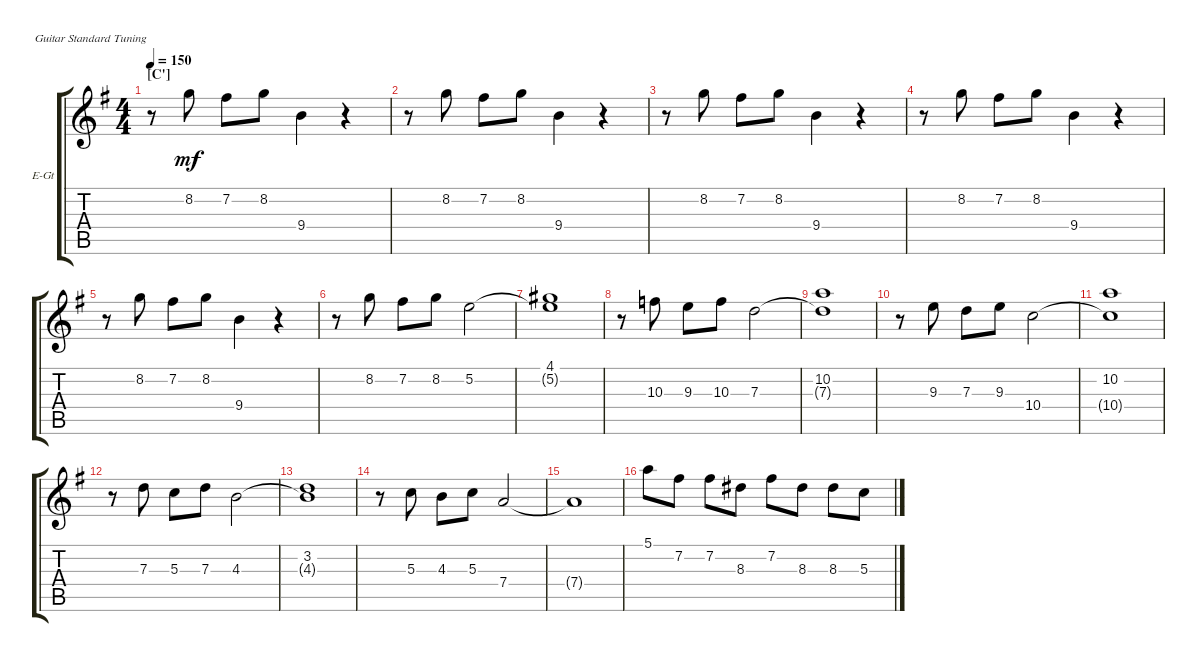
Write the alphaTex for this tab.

\defaultSystemsLayout 4
\bracketExtendMode groupsimilarinstruments
\firstSystemTrackNameOrientation horizontal
\otherSystemsTrackNameOrientation horizontal
\track ("Electric Guitar" "E-Gt") {instrument electricguitarclean}
\staff {score tabs}
\tuning (E4 B3 G3 D3 A2 E2)
\ts (4 4)
\section ("C'" "")
\tempo 150
\clef g2
\ks g
r.8{dy mf} 8.2.8 7.2.8 8.2.8 9.4.4 r.4 |
r.8 8.2.8 7.2.8 8.2.8 9.4.4 r.4 |
r.8 8.2.8 7.2.8 8.2.8 9.4.4 r.4 |
r.8 8.2.8 7.2.8 8.2.8 9.4.4 r.4 |
r.8 8.2.8 7.2.8 8.2.8 9.4.4 r.4 |
r.8 8.2.8 7.2.8 8.2.8 5.2.2 |
(5.2{t} 4.1).1 |
r.8 10.3.8 9.3.8 10.3.8 7.3.2 |
(7.3{t} 10.2).1 |
r.8 9.3.8 7.3.8 9.3.8 10.4.2 |
(10.4{t} 10.2).1 |
r.8 7.3.8 5.3.8 7.3.8 4.3.2 |
(4.3{t} 3.2).1 |
r.8 5.3.8 4.3.8 5.3.8 7.4.2 |
7.4{t}.1 |
5.1.8 7.2.8 7.2.8 8.3.8 7.2.8 8.3.8 8.3.8 5.3.8
